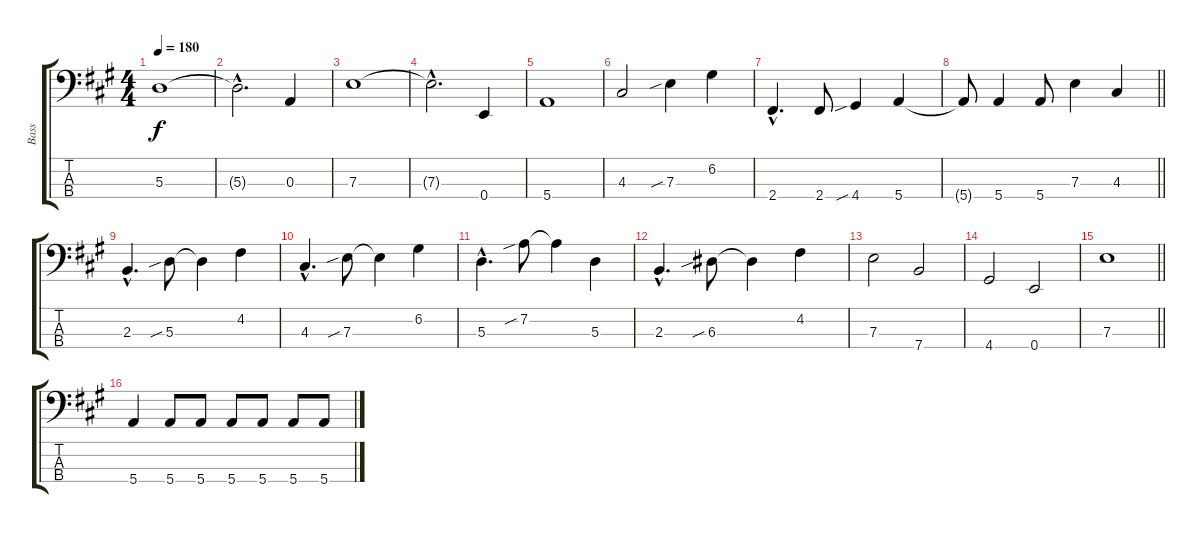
\track ("Bass" "Bass") {instrument electricbasspick}
\staff {score tabs}
\tuning (G2 D2 A1 E1) {hide}
\ts (4 4)
\tempo 180
\clef f4
\ks a
5.3.1{dy f} |
5.3{hac t}.2{d} 0.3.4 |
7.3.1 |
7.3{hac t}.2{d} 0.4.4 |
5.4.1 |
4.3.2 7.3{sib}.4 6.2.4 |
2.4{hac}.4{d} 2.4.8 4.4{sib}.4 5.4.4 |
\barLineRight lightlight
5.4{t}.8 5.4.4 5.4.8 7.3.4 4.3.4 |
2.3{hac}.4{d} 5.3{sib}.8 5.3{t}.4 4.2.4 |
4.3{hac}.4{d} 7.3{sib}.8 7.3{t}.4 6.2.4 |
5.3{hac}.4{d} 7.2{sib}.8 7.2{t}.4 5.3.4 |
2.3{hac}.4{d} 6.3{sib}.8 6.3{t}.4 4.2.4 |
7.3.2 7.4.2 |
4.4.2 0.4.2 |
\barLineRight lightlight
7.3.1 |
5.4.4 5.4.8 5.4.8 5.4.8 5.4.8 5.4.8 5.4.8
